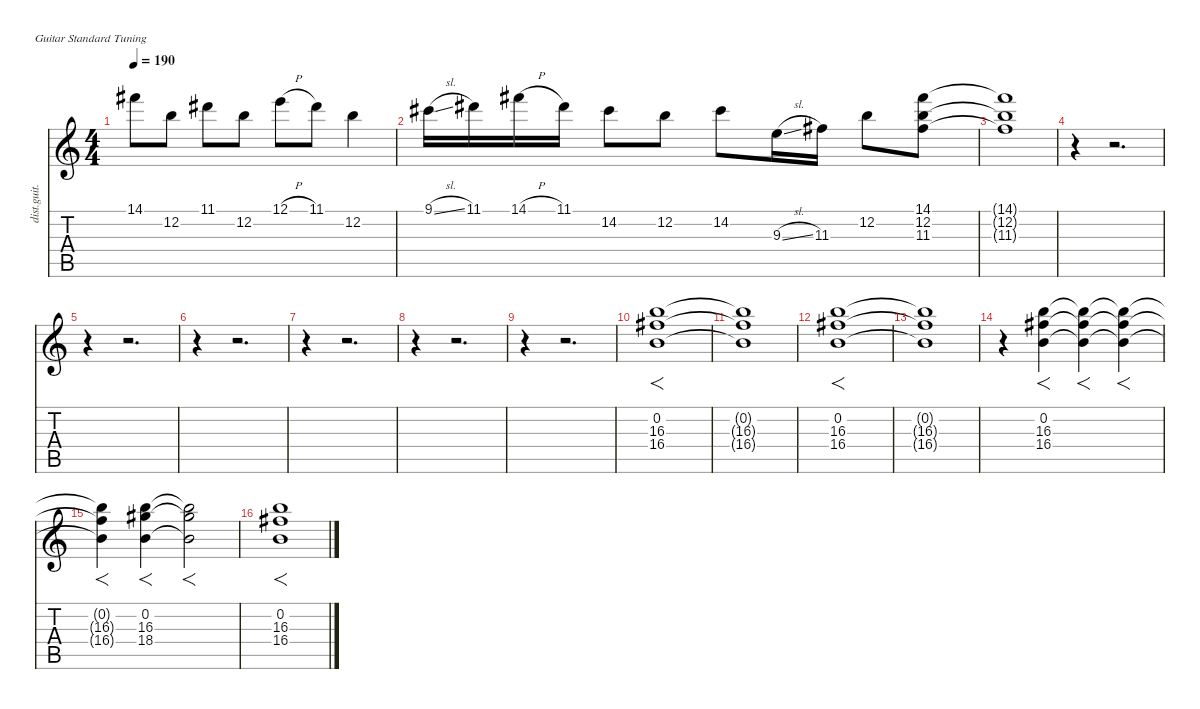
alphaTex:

\defaultSystemsLayout 4
\hideDynamics
\bracketExtendMode nobrackets
\track ("Bonus Guitar" "dist.guit.") {instrument distortionguitar}
\staff {score tabs}
\tuning (E4 B3 G3 D3 A2 E2)
\ts (4 4)
\tempo 190
\clef g2
\ks c
14.1{t acc #}.8{dy mf beam Down} 12.2.8{beam Down} 11.1{acc #}.8{beam Down} 12.2.8{beam Down} 12.1{h}.8{beam Down} 11.1{acc #}.8{beam Down} 12.2.4{beam Down} |
9.1{sl acc #}.16{beam Down} 11.1{acc #}.16{beam Down} 14.1{h acc #}.16{beam Down} 11.1{acc #}.16{beam Down} 14.2{acc #}.8{beam Down} 12.2.8{beam Down} 14.2{acc #}.8{beam Down} 9.3{sl}.16{beam Down} 11.3{acc #}.16{beam Down} 12.2.8{beam Down} (14.1{acc #} 12.2 11.3{acc #}).8{beam Down} |
(14.1{t acc #} 12.2{t} 11.3{t acc #}).1{beam Down} |
r.4{beam Down} r.2{d beam Down} |
r.4{beam Down} r.2{d beam Down} |
r.4{beam Down} r.2{d beam Down} |
r.4{beam Down} r.2{d beam Down} |
r.4{beam Down} r.2{d beam Down} |
r.4{beam Down} r.2{d beam Down} |
(0.2 16.3 16.4{acc #}).1{f dy p beam Down} |
(0.2{t} 16.3{t} 16.4{t acc #}).1{beam Down} |
(0.2 16.3 16.4{acc #}).1{f beam Down} |
(0.2{t} 16.3{t} 16.4{t acc #}).1{beam Down} |
r.4{beam Down} (0.2 16.3 16.4{acc #}).4{f beam Down} (0.2{t} 16.3{t} 16.4{t acc #}).4{f beam Down} (0.2{t} 16.3{t} 16.4{t acc #}).4{f beam Down} |
(0.2{t} 16.3{t} 16.4{t acc #}).4{f beam Down} (0.2 16.3 18.4{acc #}).4{f beam Down} (0.2{t} 16.3{t} 18.4{t acc #}).2{f beam Down} |
(0.2 16.3 16.4{acc #}).1{f beam Down}
